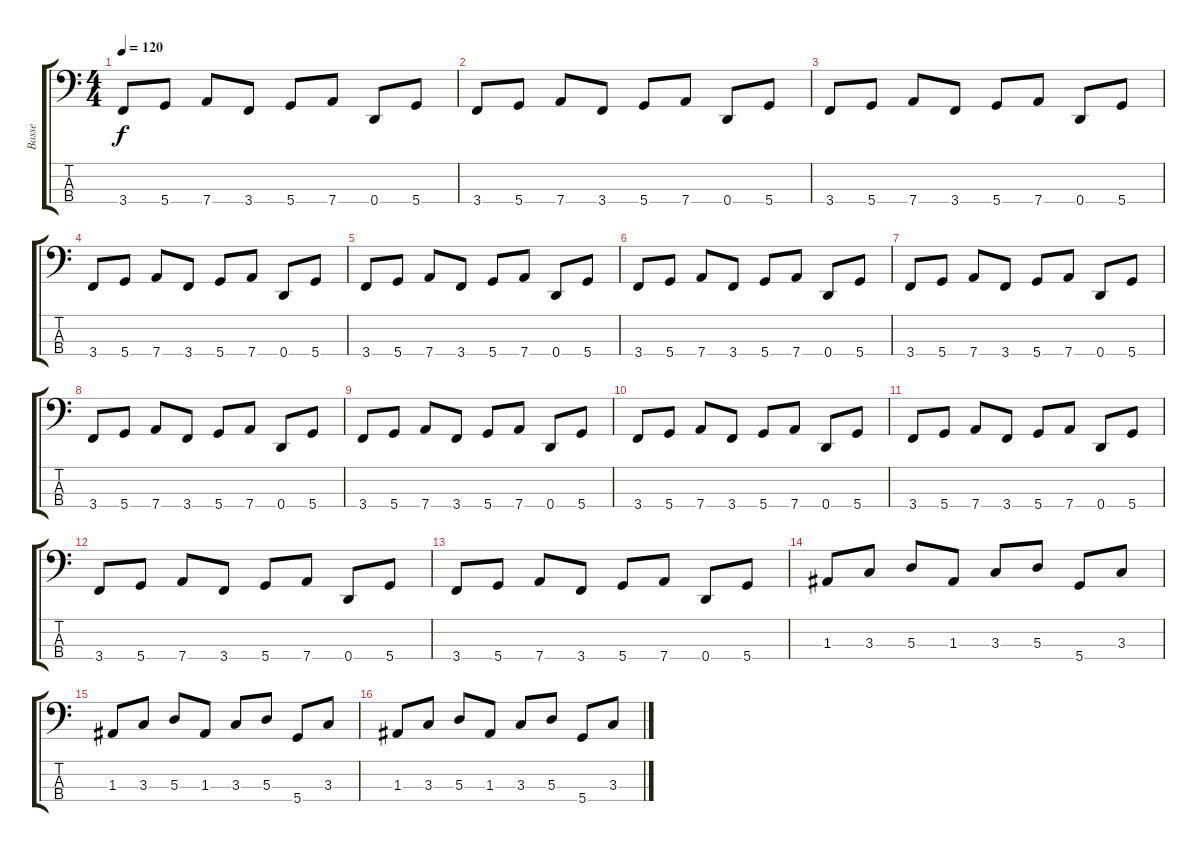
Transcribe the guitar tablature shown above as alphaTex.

\track ("Basse" "Basse") {instrument electricbasspick}
\staff {score tabs}
\tuning (G2 D2 A1 D1) {hide}
\ts (4 4)
\tempo 120
\clef f4
\ks c
3.4.8{dy f} 5.4.8 7.4.8 3.4.8 5.4.8 7.4.8 0.4.8 5.4.8 |
3.4.8 5.4.8 7.4.8 3.4.8 5.4.8 7.4.8 0.4.8 5.4.8 |
3.4.8 5.4.8 7.4.8 3.4.8 5.4.8 7.4.8 0.4.8 5.4.8 |
3.4.8 5.4.8 7.4.8 3.4.8 5.4.8 7.4.8 0.4.8 5.4.8 |
3.4.8 5.4.8 7.4.8 3.4.8 5.4.8 7.4.8 0.4.8 5.4.8 |
3.4.8 5.4.8 7.4.8 3.4.8 5.4.8 7.4.8 0.4.8 5.4.8 |
3.4.8 5.4.8 7.4.8 3.4.8 5.4.8 7.4.8 0.4.8 5.4.8 |
3.4.8 5.4.8 7.4.8 3.4.8 5.4.8 7.4.8 0.4.8 5.4.8 |
3.4.8 5.4.8 7.4.8 3.4.8 5.4.8 7.4.8 0.4.8 5.4.8 |
3.4.8 5.4.8 7.4.8 3.4.8 5.4.8 7.4.8 0.4.8 5.4.8 |
3.4.8 5.4.8 7.4.8 3.4.8 5.4.8 7.4.8 0.4.8 5.4.8 |
3.4.8 5.4.8 7.4.8 3.4.8 5.4.8 7.4.8 0.4.8 5.4.8 |
3.4.8 5.4.8 7.4.8 3.4.8 5.4.8 7.4.8 0.4.8 5.4.8 |
1.3.8 3.3.8 5.3.8 1.3.8 3.3.8 5.3.8 5.4.8 3.3.8 |
1.3.8 3.3.8 5.3.8 1.3.8 3.3.8 5.3.8 5.4.8 3.3.8 |
1.3.8 3.3.8 5.3.8 1.3.8 3.3.8 5.3.8 5.4.8 3.3.8
